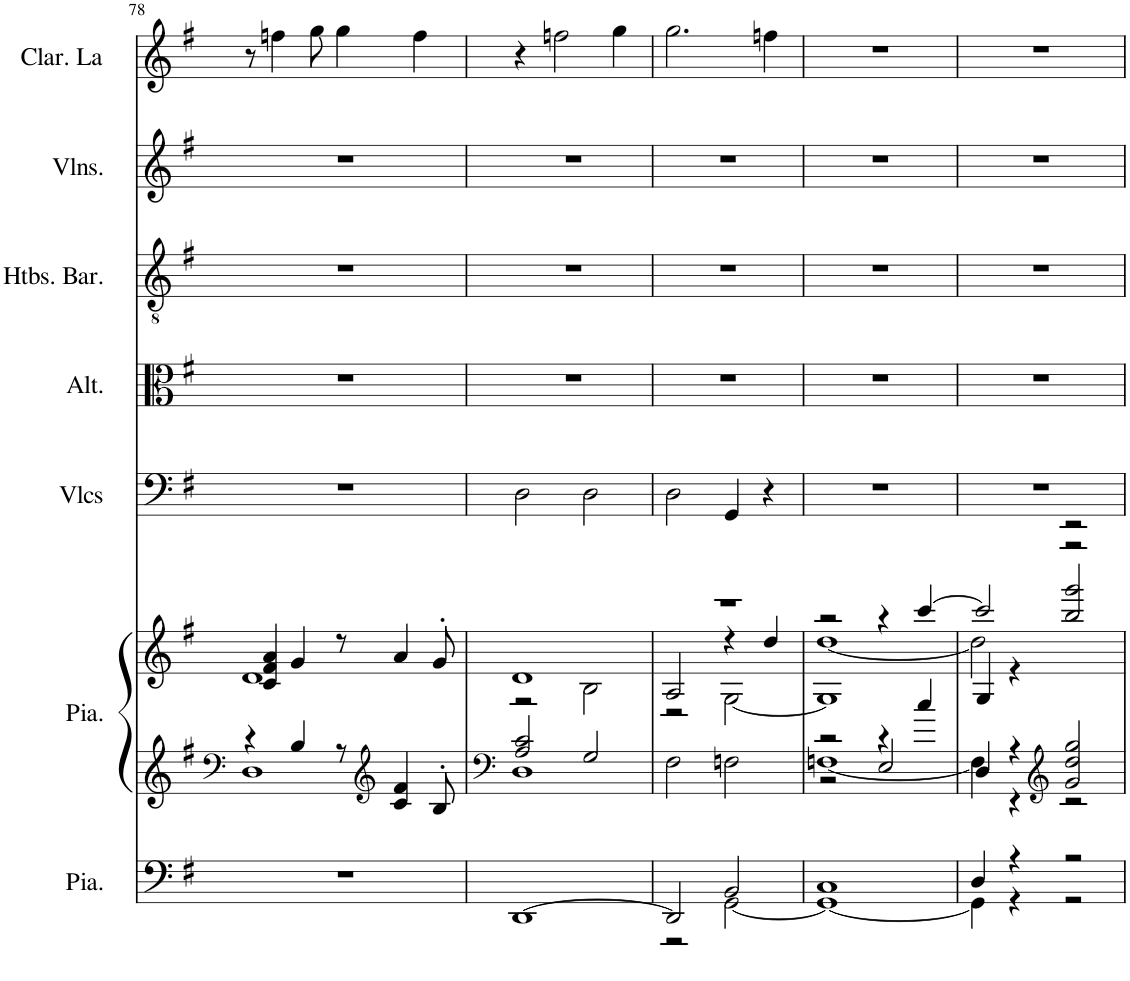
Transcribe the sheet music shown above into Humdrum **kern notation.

**kern	**kern	**kern	**kern	**kern	**kern	**kern	**kern
*part7	*part6	*part6	*part5	*part4	*part3	*part2	*part1
*staff8	*staff7	*staff6	*staff5	*staff4	*staff3	*staff2	*staff1
*I"Piano, Pedals	*I"Piano, Organ	*	*I"Violoncelles, Bass	*I"Altos, Tenor	*I"Hautbois Baryton, Alto	*I"Violons, Soprano	*I"Clarinette en La, Soprano solo
*I'Pia.	*I'Pia.	*	*I'Vlcs	*I'Alt.	*I'Htbs. Bar.	*I'Vlns.	*I'Clar. La
!!LO:PB:g=z
*clefF4	*clefF4	*clefG2	*clefF4	*clefC3	*clefGv2	*clefG2	*clefG2
*	*	*	*	*	*	*	*Trd2c3
*k[f#]	*k[f#]	*k[f#]	*k[f#]	*k[f#]	*k[f#]	*k[f#]	*k[f#]
*M4/4	*M4/4	*M4/4	*M4/4	*M4/4	*M4/4	*M4/4	*M4/4
=78	=78	=78	=78	=78	=78	=78	=78
*	*^	*^	*	*	*	*	*
1r	4r	1D	4c/ 4f#/ 4a/	1d	1r	1r	1r	1r	8r
.	.	.	.	.	.	.	.	.	4ffn\
.	4B/	.	4g/	.	.	.	.	.	.
.	.	.	.	.	.	.	.	.	8gg\
.	8r	.	8r	.	.	.	.	.	4gg\
*	*clefG2	*	*	*	*	*	*	*	*
.	4c/ 4f#/	.	4a/	.	.	.	.	.	.
.	.	.	.	.	.	.	.	.	4ff\
.	8B'/	.	8g'/	.	.	.	.	.	.
=79	=79	=79	=79	=79	=79	=79	=79	=79	=79
*	*clefF4	*	*	*	*	*	*	*	*
[1DD	2A/ 2c/	1D	1d	2r	2D\	1r	1r	1r	4r
.	.	.	.	.	.	.	.	.	2ffn\
.	2G/	.	.	2B\	2D\	.	.	.	.
.	.	.	.	.	.	.	.	.	4gg\
*	*v	*v	*	*	*	*	*	*	*
=80	=80	=80	=80	=80	=80	=80	=80	=80
*^	*	*	*^	*	*	*	*	*
2DD/]	2r	2F#\	1r	2A/	2r	2D\	1r	1r	1r	2.gg\
2BB/	[2GG\	2Fn\	.	4r	[2G\	4GG/	.	.	.	.
.	.	.	.	4dd/	.	4r	.	.	.	4ffn\
=81	=81	=81	=81	=81	=81	=81	=81	=81	=81	=81
*	*	*^	*	*	*	*	*	*	*	*
*	*	*	*^	*	*	*	*	*	*	*	*
1C	1GG_	2r	[1Fn	2r	2r	[1dd	1G]	1r	1r	1r	1r	1r
.	.	4r	.	2E/	4r	.	.	.	.	.	.	.
.	.	4cc/	.	.	[4ccc/	.	.	.	.	.	.	.
*	*	*	*v	*v	*	*	*	*	*	*	*	*
=82	=82	=82	=82	=82	=82	=82	=82	=82	=82	=82	=82
4D/	4GG\]	4D/	4F\]	2ccc/]	2dd\]	4G/	1r	1r	1r	1r	1r
4r	4r	4r	4r	.	.	4r	.	.	.	.	.
*	*	*clefG2	*	*	*	*	*	*	*	*	*
2r	2r	2g/ 2dd/ 2gg/	2r	2r	2r	2bb/ 2ggg/	.	.	.	.	.
*v	*v	*	*	*	*	*	*	*	*	*	*
*	*v	*v	*	*	*	*	*	*	*	*
*	*	*v	*v	*v	*	*	*	*	*
=	=	=	=	=	=	=	=
*-	*-	*-	*-	*-	*-	*-	*-
